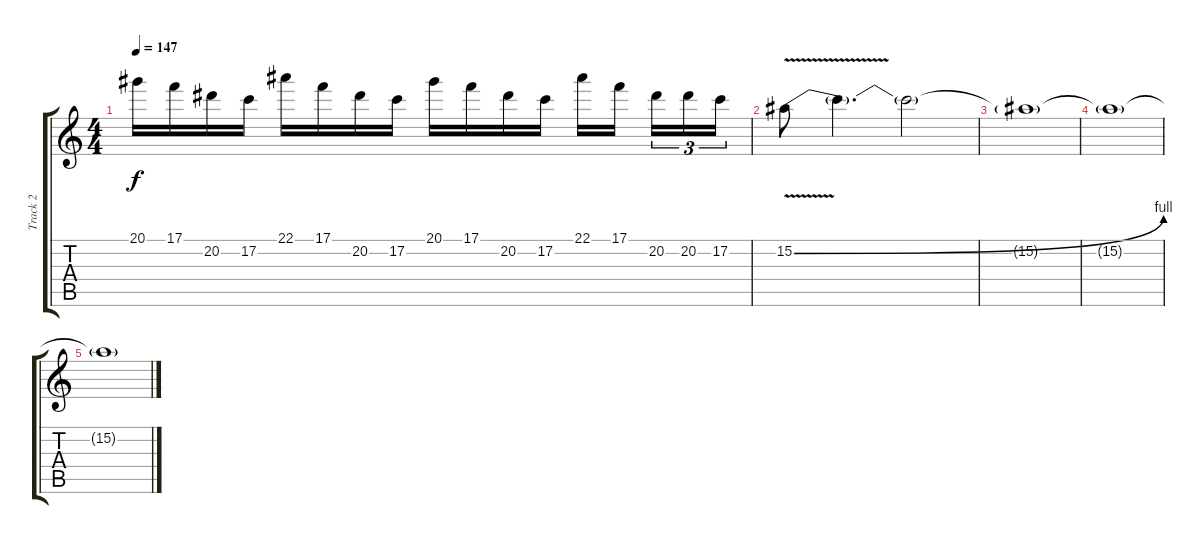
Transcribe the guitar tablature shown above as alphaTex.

\track ("Track 2" "Track 2") {instrument distortionguitar}
\staff {score tabs}
\tuning (C4 G3 Eb3 Bb2 F2 C2) {hide}
\ts (4 4)
\tempo 147
\clef g2
\ks c
20.1.16{dy f} 17.1.16 20.2.16 17.2.16 22.1.16 17.1.16 20.2.16 17.2.16 20.1.16 17.1.16 20.2.16 17.2.16 22.1.16 17.1.16{beam splitsecondary} 20.2.16{tu (3 2)} 20.2.16{tu (3 2)} 17.2.16{tu (3 2)} |
15.2{be (bend 0 0 60 4) v}.8 15.2{t}.4{d} 15.2{t}.2 |
15.2{t}.1 |
15.2{t}.1 |
15.2{t}.1
